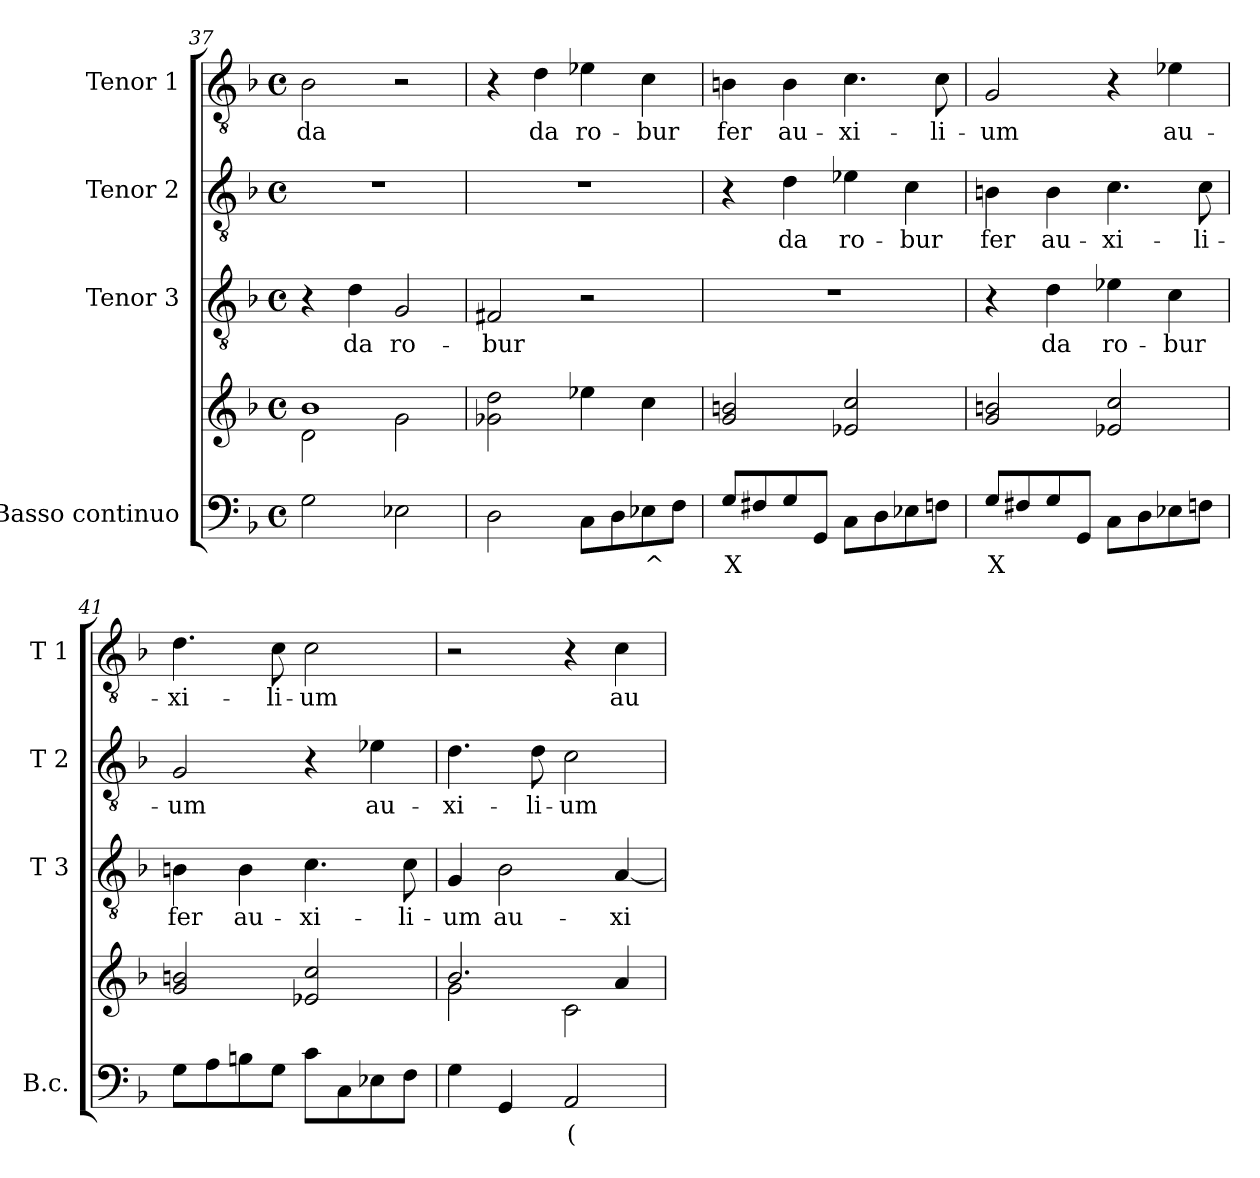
**kern	**text	**kern	**kern	**text	**kern	**text	**kern	**text
*part4	*part4	*part4	*part3	*part3	*part2	*part2	*part1	*part1
*staff5	*staff5	*staff4	*staff3	*staff3	*staff2	*staff2	*staff1	*staff1
*I"Basso continuo	*	*	*I"Tenor 3	*	*I"Tenor 2	*	*I"Tenor 1	*
*I'B.c.	*	*	*I'T 3	*	*I'T 2	*	*I'T 1	*
*clefF4	*	*clefG2	*clefGv2	*	*clefGv2	*	*clefGv2	*
*k[b-]	*	*k[b-]	*k[b-]	*	*k[b-]	*	*k[b-]	*
*F:	*	*F:	*F:	*	*F:	*	*F:	*
*M4/4	*	*M4/4	*M4/4	*	*M4/4	*	*M4/4	*
*met(c)	*	*met(c)	*met(c)	*	*met(c)	*	*met(c)	*
=37	=37	=37	=37	=37	=37	=37	=37	=37
*	*	*^	*	*	*	*	*	*
!	!	!	!	!	!	!	!	!	!LO:LY:b
2G\	.	1b-	2d\	4r	.	1r	.	2B-\	da
!	!	!	!	!	!LO:LY:b	!	!	!	!
.	.	.	.	4d\	da	.	.	.	.
!	!	!	!	!	!LO:LY:b	!	!	!	!
2E-X\	.	.	2g\	2G/	ro-	.	.	2r	.
*	*	*v	*v	*	*	*	*	*	*
=38	=38	=38	=38	=38	=38	=38	=38	=38
*	*	*^	*	*	*	*	*	*
!	!	!	!	!	!LO:LY:b	!	!	!	!
*	*	*v	*v	*	*	*	*	*	*
2D\	.	2g-X\ 2dd\	2F#X/	-bur	1r	.	4r	.
!	!	!	!	!	!	!	!	!LO:LY:b
.	.	.	.	.	.	.	4d\	da
!	!	!	!	!	!	!	!	!LO:LY:b
8C\L	.	4ee-X\	2r	.	.	.	4e-X\	ro-
8D\	.	.	.	.	.	.	.	.
!	!LO:LY:b	!	!	!	!	!	!	!
!	!	!	!	!	!	!	!	!LO:LY:b
8E-X\	^	4cc\	.	.	.	.	4c\	-bur
8F\J	.	.	.	.	.	.	.	.
=39	=39	=39	=39	=39	=39	=39	=39	=39
!	!LO:LY:b	!	!	!	!	!	!	!
!	!	!	!	!	!	!	!	!LO:LY:b
8G/L	X	2g/ 2bn/	1r	.	4r	.	4Bn\	fer
8F#X/	.	.	.	.	.	.	.	.
!	!	!	!	!	!	!LO:LY:b	!	!
!	!	!	!	!	!	!	!	!LO:LY:b
8G/	.	.	.	.	4d\	da	4B\	au-
8GG/J	.	.	.	.	.	.	.	.
!	!	!	!	!	!	!LO:LY:b	!	!
!	!	!	!	!	!	!	!	!LO:LY:b
8C\L	.	2e-X/ 2cc/	.	.	4e-X\	ro-	4.c\	-xi-
8D\	.	.	.	.	.	.	.	.
!	!	!	!	!	!	!LO:LY:b	!	!
8E-X\	.	.	.	.	4c\	-bur	.	.
!	!	!	!	!	!	!	!	!LO:LY:b
8Fn\J	.	.	.	.	.	.	8c\	-li-
=40	=40	=40	=40	=40	=40	=40	=40	=40
!	!LO:LY:b	!	!	!	!	!	!	!
!	!	!	!	!	!	!LO:LY:b	!	!
!	!	!	!	!	!	!	!	!LO:LY:b
8G/L	X	2g/ 2bn/	4r	.	4Bn\	fer	2G/	-um
8F#X/	.	.	.	.	.	.	.	.
!	!	!	!	!LO:LY:b	!	!	!	!
!	!	!	!	!	!	!LO:LY:b	!	!
8G/	.	.	4d\	da	4B\	au-	.	.
8GG/J	.	.	.	.	.	.	.	.
!	!	!	!	!LO:LY:b	!	!	!	!
!	!	!	!	!	!	!LO:LY:b	!	!
8C\L	.	2e-X/ 2cc/	4e-X\	ro-	4.c\	-xi-	4r	.
8D\	.	.	.	.	.	.	.	.
!	!	!	!	!LO:LY:b	!	!	!	!
!	!	!	!	!	!	!	!	!LO:LY:b
8E-X\	.	.	4c\	-bur	.	.	4e-X\	au-
!	!	!	!	!	!	!LO:LY:b	!	!
8Fn\J	.	.	.	.	8c\	-li-	.	.
!!LO:LB:g=z
=41	=41	=41	=41	=41	=41	=41	=41	=41
!	!	!	!	!LO:LY:b	!	!	!	!
!	!	!	!	!	!	!LO:LY:b	!	!
!	!	!	!	!	!	!	!	!LO:LY:b
8G\L	.	2g/ 2bn/	4Bn\	fer	2G/	-um	4.d\	-xi-
8A\	.	.	.	.	.	.	.	.
!	!	!	!	!LO:LY:b	!	!	!	!
8Bn\	.	.	4B\	au-	.	.	.	.
!	!	!	!	!	!	!	!	!LO:LY:b
8G\J	.	.	.	.	.	.	8c\	-li-
!	!	!	!	!LO:LY:b	!	!	!	!
!	!	!	!	!	!	!	!	!LO:LY:b
8c\L	.	2e-X/ 2cc/	4.c\	-xi-	4r	.	2c\	-um
8C\	.	.	.	.	.	.	.	.
!	!	!	!	!	!	!LO:LY:b	!	!
8E-X\	.	.	.	.	4e-X\	au-	.	.
!	!	!	!	!LO:LY:b	!	!	!	!
8F\J	.	.	8c\	-li-	.	.	.	.
=42	=42	=42	=42	=42	=42	=42	=42	=42
*^	*	*^	*	*	*	*	*	*
!	!	!	!	!	!	!LO:LY:b	!	!	!	!
!	!	!	!	!	!	!	!	!LO:LY:b	!	!
4G\	2.ryy	.	2.b-/	2g\	4G/	-um	4.d\	-xi-	2r	.
!	!	!	!	!	!	!LO:LY:b	!	!	!	!
4GG/	.	.	.	.	2B-\	au-	.	.	.	.
!	!	!	!	!	!	!	!	!LO:LY:b	!	!
.	.	.	.	.	.	.	8d\	-li-	.	.
!	!	!LO:LY:b	!	!	!	!	!	!	!	!
!	!	!	!	!	!	!	!	!LO:LY:b	!	!
2AA/	.	(	.	2c\	.	.	2c\	-um	4r	.
!	!	!LO:LY:b	!	!	!	!	!	!	!	!
!	!	!	!	!	!	!LO:LY:b	!	!	!	!
!	!	!	!	!	!	!	!	!	!	!LO:LY:b
.	4ryy	\*	4a/	.	[4A/	-xi-	.	.	4c\	au-
*v	*v	*	*	*	*	*	*	*	*	*
*	*	*v	*v	*	*	*	*	*	*
=	=	=	=	=	=	=	=	=
*-	*-	*-	*-	*-	*-	*-	*-	*-
